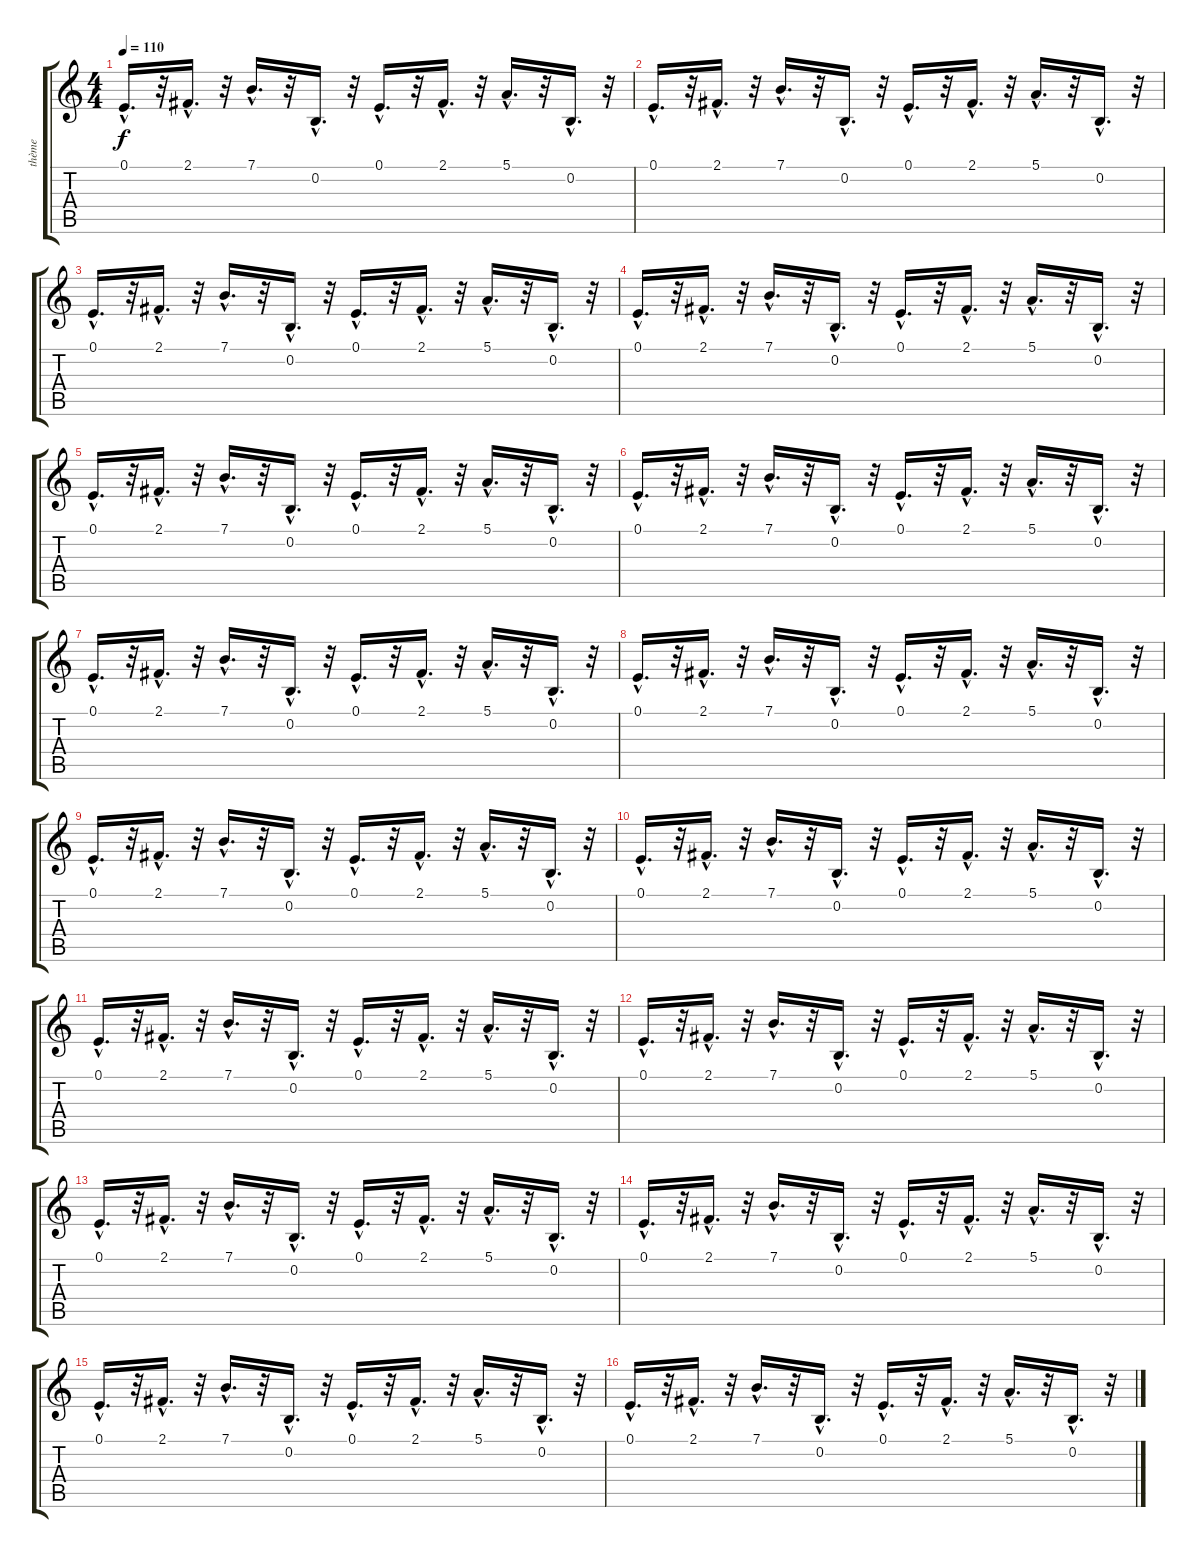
\track ("thème" "thème") {instrument clavinet}
\staff {score tabs}
\tuning (E4 B3 G3 D3 A2 E2) {hide}
\ts (4 4)
\tempo 110
\clef g2
\ks c
0.1{hac}.16{d dy f} r.32 2.1{hac}.16{d} r.32 7.1{hac}.16{d} r.32 0.2{hac}.16{d} r.32 0.1{hac}.16{d} r.32 2.1{hac}.16{d} r.32 5.1{hac}.16{d} r.32 0.2{hac}.16{d} r.32 |
0.1{hac}.16{d} r.32 2.1{hac}.16{d} r.32 7.1{hac}.16{d} r.32 0.2{hac}.16{d} r.32 0.1{hac}.16{d} r.32 2.1{hac}.16{d} r.32 5.1{hac}.16{d} r.32 0.2{hac}.16{d} r.32 |
0.1{hac}.16{d} r.32 2.1{hac}.16{d} r.32 7.1{hac}.16{d} r.32 0.2{hac}.16{d} r.32 0.1{hac}.16{d} r.32 2.1{hac}.16{d} r.32 5.1{hac}.16{d} r.32 0.2{hac}.16{d} r.32 |
0.1{hac}.16{d} r.32 2.1{hac}.16{d} r.32 7.1{hac}.16{d} r.32 0.2{hac}.16{d} r.32 0.1{hac}.16{d} r.32 2.1{hac}.16{d} r.32 5.1{hac}.16{d} r.32 0.2{hac}.16{d} r.32 |
0.1{hac}.16{d} r.32 2.1{hac}.16{d} r.32 7.1{hac}.16{d} r.32 0.2{hac}.16{d} r.32 0.1{hac}.16{d} r.32 2.1{hac}.16{d} r.32 5.1{hac}.16{d} r.32 0.2{hac}.16{d} r.32 |
0.1{hac}.16{d} r.32 2.1{hac}.16{d} r.32 7.1{hac}.16{d} r.32 0.2{hac}.16{d} r.32 0.1{hac}.16{d} r.32 2.1{hac}.16{d} r.32 5.1{hac}.16{d} r.32 0.2{hac}.16{d} r.32 |
0.1{hac}.16{d} r.32 2.1{hac}.16{d} r.32 7.1{hac}.16{d} r.32 0.2{hac}.16{d} r.32 0.1{hac}.16{d} r.32 2.1{hac}.16{d} r.32 5.1{hac}.16{d} r.32 0.2{hac}.16{d} r.32 |
0.1{hac}.16{d} r.32 2.1{hac}.16{d} r.32 7.1{hac}.16{d} r.32 0.2{hac}.16{d} r.32 0.1{hac}.16{d} r.32 2.1{hac}.16{d} r.32 5.1{hac}.16{d} r.32 0.2{hac}.16{d} r.32 |
0.1{hac}.16{d} r.32 2.1{hac}.16{d} r.32 7.1{hac}.16{d} r.32 0.2{hac}.16{d} r.32 0.1{hac}.16{d} r.32 2.1{hac}.16{d} r.32 5.1{hac}.16{d} r.32 0.2{hac}.16{d} r.32 |
0.1{hac}.16{d} r.32 2.1{hac}.16{d} r.32 7.1{hac}.16{d} r.32 0.2{hac}.16{d} r.32 0.1{hac}.16{d} r.32 2.1{hac}.16{d} r.32 5.1{hac}.16{d} r.32 0.2{hac}.16{d} r.32 |
0.1{hac}.16{d} r.32 2.1{hac}.16{d} r.32 7.1{hac}.16{d} r.32 0.2{hac}.16{d} r.32 0.1{hac}.16{d} r.32 2.1{hac}.16{d} r.32 5.1{hac}.16{d} r.32 0.2{hac}.16{d} r.32 |
0.1{hac}.16{d} r.32 2.1{hac}.16{d} r.32 7.1{hac}.16{d} r.32 0.2{hac}.16{d} r.32 0.1{hac}.16{d} r.32 2.1{hac}.16{d} r.32 5.1{hac}.16{d} r.32 0.2{hac}.16{d} r.32 |
0.1{hac}.16{d} r.32 2.1{hac}.16{d} r.32 7.1{hac}.16{d} r.32 0.2{hac}.16{d} r.32 0.1{hac}.16{d} r.32 2.1{hac}.16{d} r.32 5.1{hac}.16{d} r.32 0.2{hac}.16{d} r.32 |
0.1{hac}.16{d} r.32 2.1{hac}.16{d} r.32 7.1{hac}.16{d} r.32 0.2{hac}.16{d} r.32 0.1{hac}.16{d} r.32 2.1{hac}.16{d} r.32 5.1{hac}.16{d} r.32 0.2{hac}.16{d} r.32 |
0.1{hac}.16{d} r.32 2.1{hac}.16{d} r.32 7.1{hac}.16{d} r.32 0.2{hac}.16{d} r.32 0.1{hac}.16{d} r.32 2.1{hac}.16{d} r.32 5.1{hac}.16{d} r.32 0.2{hac}.16{d} r.32 |
0.1{hac}.16{d} r.32 2.1{hac}.16{d} r.32 7.1{hac}.16{d} r.32 0.2{hac}.16{d} r.32 0.1{hac}.16{d} r.32 2.1{hac}.16{d} r.32 5.1{hac}.16{d} r.32 0.2{hac}.16{d} r.32
